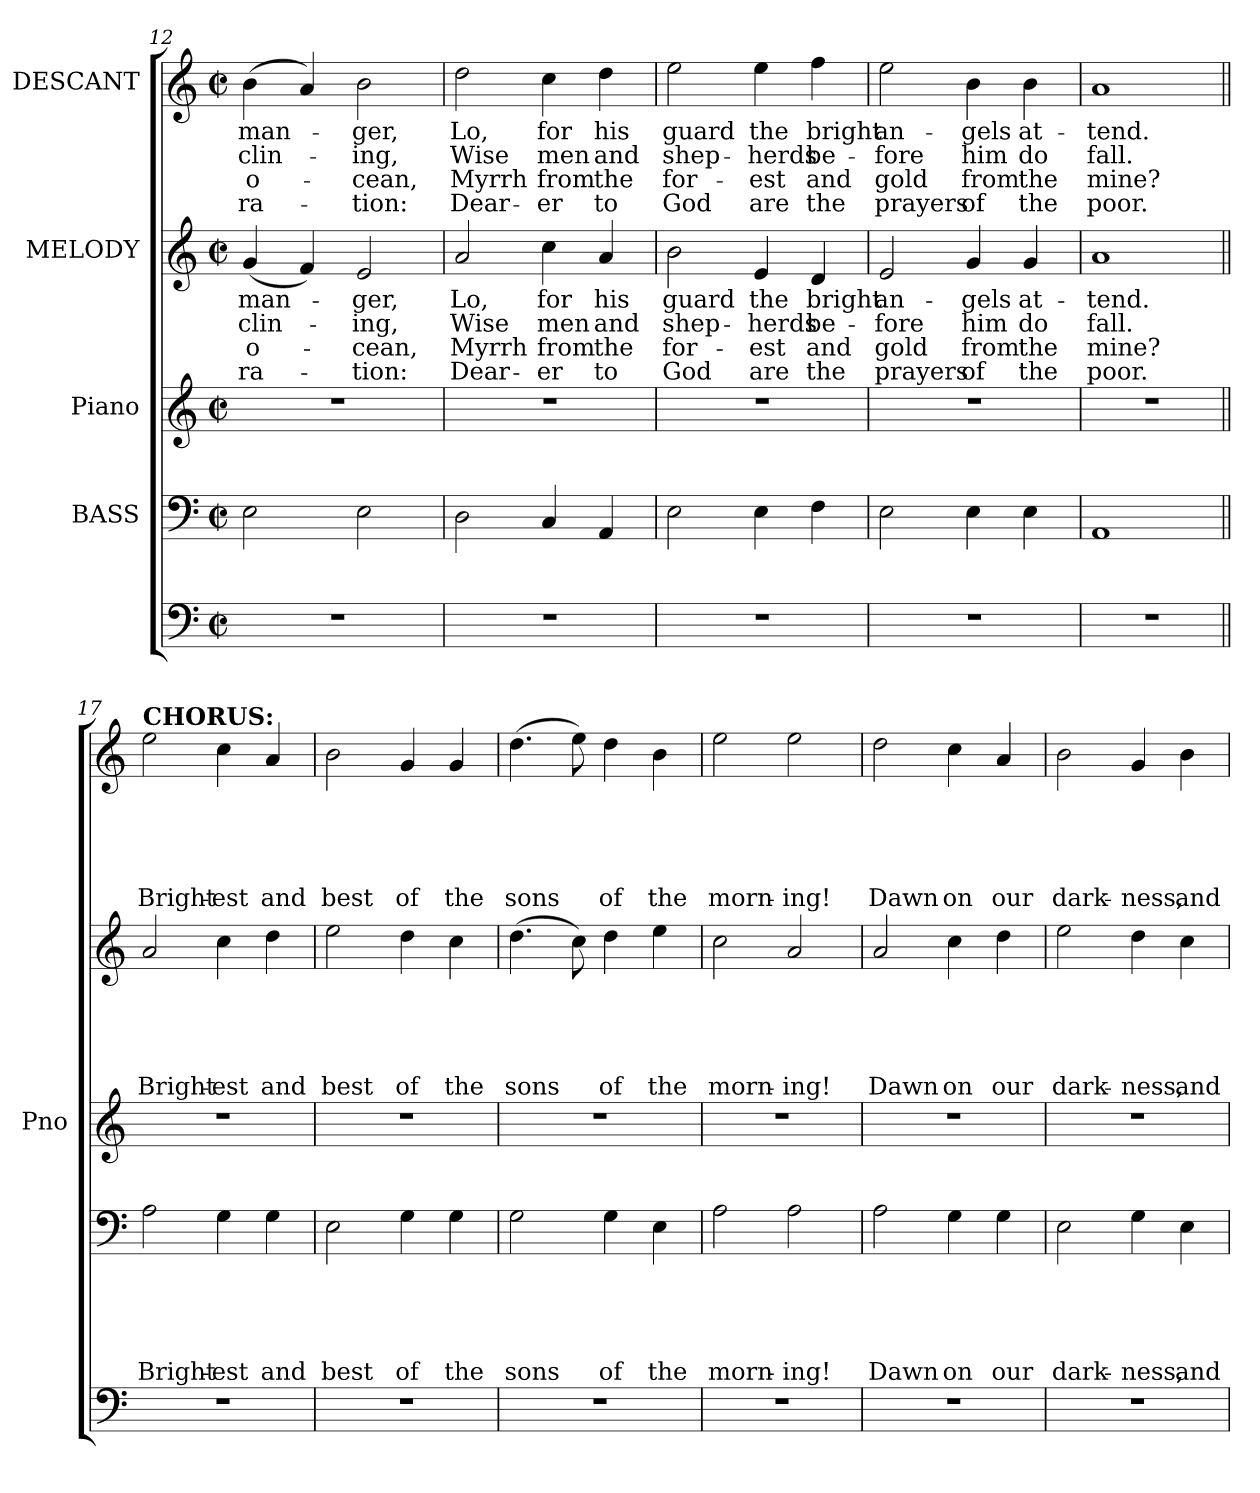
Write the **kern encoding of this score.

**kern	**kern	**text	**text	**text	**text	**text	**kern	**kern	**text	**text	**text	**text	**text	**kern	**text	**text	**text	**text	**text
*part5	*part4	*part4	*part4	*part4	*part4	*part4	*part3	*part2	*part2	*part2	*part2	*part2	*part2	*part1	*part1	*part1	*part1	*part1	*part1
*staff5	*staff4	*staff4	*staff4	*staff4	*staff4	*staff4	*staff3	*staff2	*staff2	*staff2	*staff2	*staff2	*staff2	*staff1	*staff1	*staff1	*staff1	*staff1	*staff1
*	*I"BASS	*	*	*	*	*	*I"Piano	*I"MELODY	*	*	*	*	*	*I"DESCANT	*	*	*	*	*
*	*	*	*	*	*	*	*I'Pno	*	*	*	*	*	*	*	*	*	*	*	*
!!LO:LB:g=z
*clefF4	*clefF4	*	*	*	*	*	*clefG2	*clefG2	*	*	*	*	*	*clefG2	*	*	*	*	*
*k[]	*k[]	*	*	*	*	*	*k[]	*k[]	*	*	*	*	*	*k[]	*	*	*	*	*
*C:	*C:	*	*	*	*	*	*C:	*C:	*	*	*	*	*	*C:	*	*	*	*	*
*M2/2	*M2/2	*	*	*	*	*	*M2/2	*M2/2	*	*	*	*	*	*M2/2	*	*	*	*	*
*met(c|)	*met(c|)	*	*	*	*	*	*met(c|)	*met(c|)	*	*	*	*	*	*met(c|)	*	*	*	*	*
=12	=12	=12	=12	=12	=12	=12	=12	=12	=12	=12	=12	=12	=12	=12	=12	=12	=12	=12	=12
1r	2E\	.	.	.	.	.	1r	(4g/	man-	-clin-	o-	-ra-	.	(4b\	man-	-clin-	o-	-ra-	.
.	.	.	.	.	.	.	.	4f/)	.	.	.	.	.	4a/)	.	.	.	.	.
.	2E\	.	.	.	.	.	.	2e/	-ger,	-ing,	-cean,	-tion:	.	2b\	-ger,	-ing,	-cean,	-tion:	.
=13	=13	=13	=13	=13	=13	=13	=13	=13	=13	=13	=13	=13	=13	=13	=13	=13	=13	=13	=13
1r	2D\	.	.	.	.	.	1r	2a/	Lo,	Wise	Myrrh	Dear-	.	2dd\	Lo,	Wise	Myrrh	Dear-	.
.	4C/	.	.	.	.	.	.	4cc\	for	men	from	-er	.	4cc\	for	men	from	-er	.
.	4AA/	.	.	.	.	.	.	4a/	his	and	the	to	.	4dd\	his	and	the	to	.
=14	=14	=14	=14	=14	=14	=14	=14	=14	=14	=14	=14	=14	=14	=14	=14	=14	=14	=14	=14
1r	2E\	.	.	.	.	.	1r	2b\	guard	shep-	for-	God	.	2ee\	guard	shep-	for-	God	.
.	4E\	.	.	.	.	.	.	4e/	the	-herds	-est	are	.	4ee\	the	-herds	-est	are	.
.	4F\	.	.	.	.	.	.	4d/	bright	be-	and	the	.	4ff\	bright	be-	and	the	.
=15	=15	=15	=15	=15	=15	=15	=15	=15	=15	=15	=15	=15	=15	=15	=15	=15	=15	=15	=15
1r	2E\	.	.	.	.	.	1r	2e/	an-	-fore	gold	prayers	.	2ee\	an-	-fore	gold	prayers	.
.	4E\	.	.	.	.	.	.	4g/	-gels	him	from	of	.	4b\	-gels	him	from	of	.
.	4E\	.	.	.	.	.	.	4g/	at-	do	the	the	.	4b\	at-	do	the	the	.
=16	=16	=16	=16	=16	=16	=16	=16	=16	=16	=16	=16	=16	=16	=16	=16	=16	=16	=16	=16
1r	1AA	.	.	.	.	.	1r	1a	-tend.	fall.	mine?	poor.	.	1a	-tend.	fall.	mine?	poor.	.
=17||	=17||	=17||	=17||	=17||	=17||	=17||	=17||	=17||	=17||	=17||	=17||	=17||	=17||	=17||	=17||	=17||	=17||	=17||	=17||
!	!	!	!	!	!	!	!	!	!	!	!	!	!	!LO:TX:a:B:t=CHORUS&colon;	!	!	!	!	!
1r	2A\	.	.	.	.	Bright-	1r	2a/	.	.	.	.	Bright-	2ee\	.	.	.	.	Bright-
.	4G\	.	.	.	.	-est	.	4cc\	.	.	.	.	-est	4cc\	.	.	.	.	-est
.	4G\	.	.	.	.	and	.	4dd\	.	.	.	.	and	4a/	.	.	.	.	and
!!LO:PB:g=z
=18	=18	=18	=18	=18	=18	=18	=18	=18	=18	=18	=18	=18	=18	=18	=18	=18	=18	=18	=18
1r	2E\	.	.	.	.	best	1r	2ee\	.	.	.	.	best	2b\	.	.	.	.	best
.	4G\	.	.	.	.	of	.	4dd\	.	.	.	.	of	4g/	.	.	.	.	of
.	4G\	.	.	.	.	the	.	4cc\	.	.	.	.	the	4g/	.	.	.	.	the
=19	=19	=19	=19	=19	=19	=19	=19	=19	=19	=19	=19	=19	=19	=19	=19	=19	=19	=19	=19
1r	2G\	.	.	.	.	sons	1r	(4.dd\	.	.	.	.	sons	(4.dd\	.	.	.	.	sons
.	.	.	.	.	.	.	.	8cc\)	.	.	.	.	.	8ee\)	.	.	.	.	.
.	4G\	.	.	.	.	of	.	4dd\	.	.	.	.	of	4dd\	.	.	.	.	of
.	4E\	.	.	.	.	the	.	4ee\	.	.	.	.	the	4b\	.	.	.	.	the
=20	=20	=20	=20	=20	=20	=20	=20	=20	=20	=20	=20	=20	=20	=20	=20	=20	=20	=20	=20
1r	2A\	.	.	.	.	morn-	1r	2cc\	.	.	.	.	morn-	2ee\	.	.	.	.	morn-
.	2A\	.	.	.	.	-ing!	.	2a/	.	.	.	.	-ing!	2ee\	.	.	.	.	-ing!
=21	=21	=21	=21	=21	=21	=21	=21	=21	=21	=21	=21	=21	=21	=21	=21	=21	=21	=21	=21
1r	2A\	.	.	.	.	Dawn	1r	2a/	.	.	.	.	Dawn	2dd\	.	.	.	.	Dawn
.	4G\	.	.	.	.	on	.	4cc\	.	.	.	.	on	4cc\	.	.	.	.	on
.	4G\	.	.	.	.	our	.	4dd\	.	.	.	.	our	4a/	.	.	.	.	our
=22	=22	=22	=22	=22	=22	=22	=22	=22	=22	=22	=22	=22	=22	=22	=22	=22	=22	=22	=22
1r	2E\	.	.	.	.	dark-	1r	2ee\	.	.	.	.	dark-	2b\	.	.	.	.	dark-
.	4G\	.	.	.	.	-ness,	.	4dd\	.	.	.	.	-ness,	4g/	.	.	.	.	-ness,
.	4E\	.	.	.	.	and	.	4cc\	.	.	.	.	and	4b\	.	.	.	.	and
=	=	=	=	=	=	=	=	=	=	=	=	=	=	=	=	=	=	=	=
*-	*-	*-	*-	*-	*-	*-	*-	*-	*-	*-	*-	*-	*-	*-	*-	*-	*-	*-	*-
